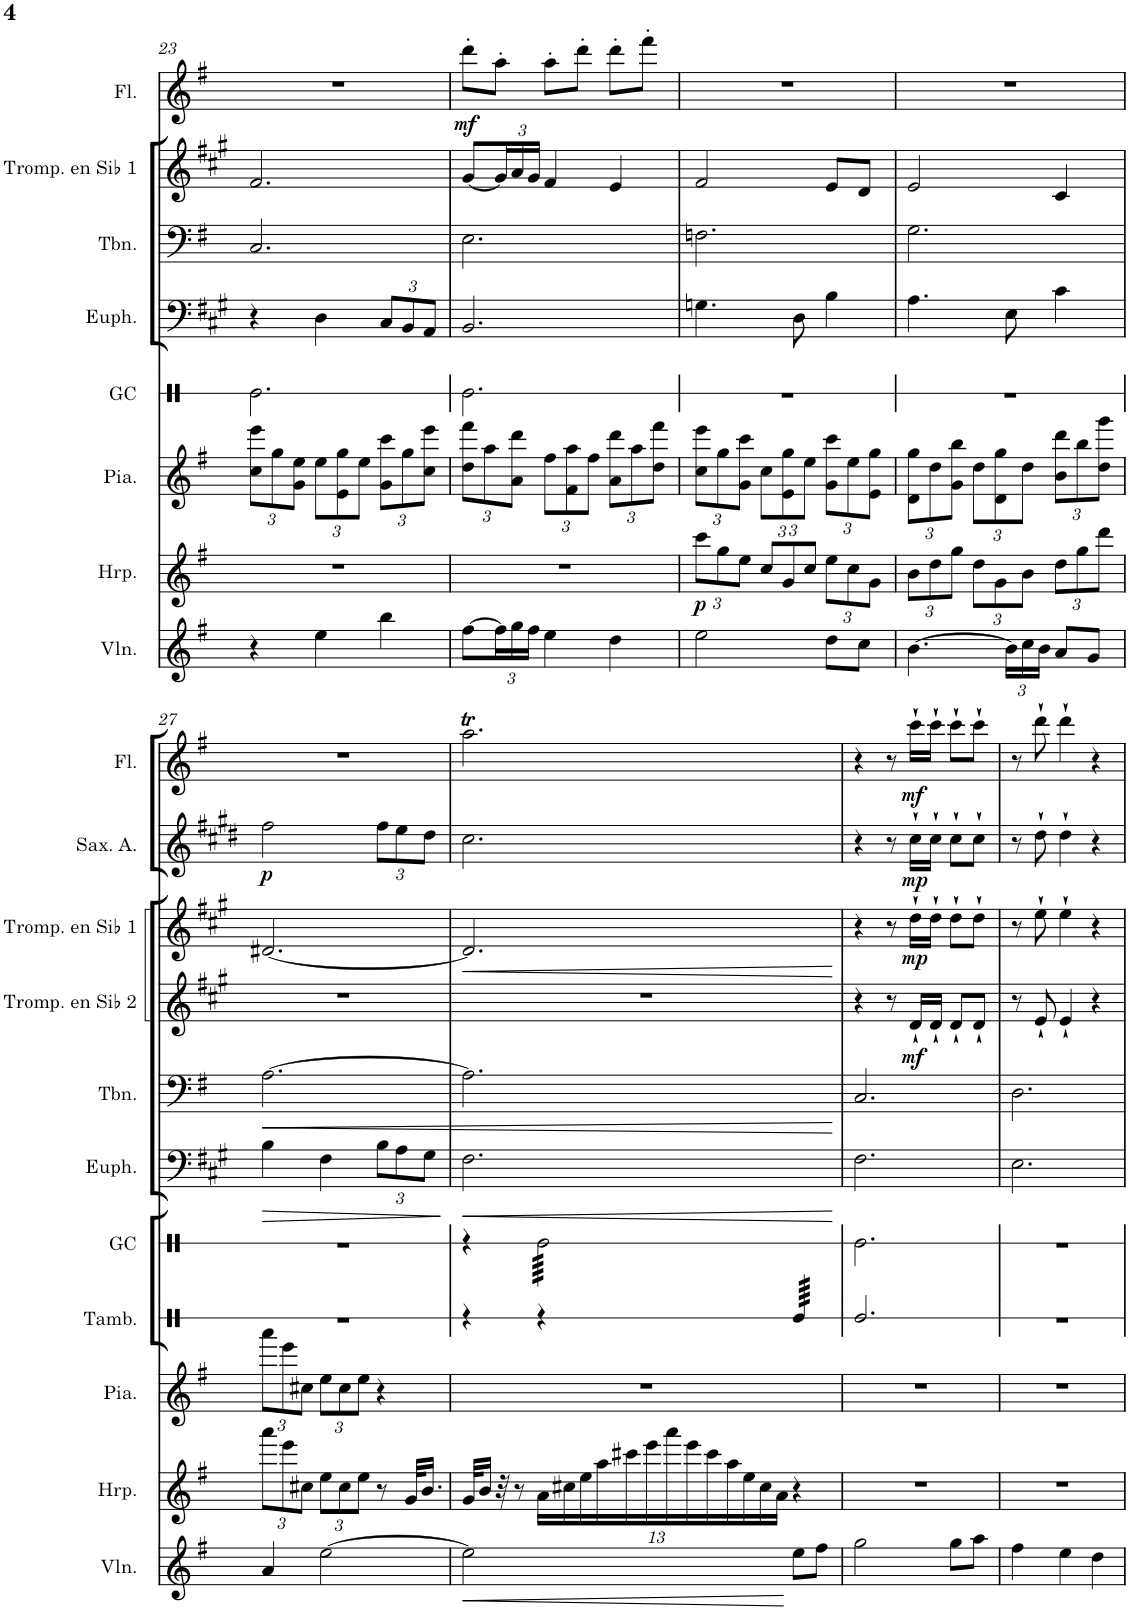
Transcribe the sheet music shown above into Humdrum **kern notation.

**kern	**dynam	**kern	**dynam	**kern	**kern	**dynam	**kern	**dynam	**kern	**dynam	**kern	**dynam	**kern	**dynam	**kern	**dynam
*part9	*part9	*part8	*part8	*part7	*part6	*part6	*part5	*part5	*part4	*part4	*part3	*part3	*part2	*part2	*part1	*part1
*staff9	*staff9	*staff8	*staff8	*staff7	*staff6	*staff6	*staff5	*staff5	*staff4	*staff4	*staff3	*staff3	*staff2	*staff2	*staff1	*staff1
*I"Violon	*	*I"Harpe	*	*I"Piano	*I"Euphonium	*	*I"Trombone	*	*I"Trompette en Sib 2	*	*I"Trompette en Sib 1	*	*I"Saxophone Alto	*	*I"Flûte	*
*I'Vln.	*	*I'Hrp.	*	*I'Pia.	*I'Euph.	*	*I'Tbn.	*	*I'Tromp. en Sib 2	*	*I'Tromp. en Sib 1	*	*I'Sax. A.	*	*I'Fl.	*
!!LO:PB:g=z
*clefG2	*	*clefG2	*	*clefG2	*clefF4	*	*clefF4	*	*clefG2	*	*clefG2	*	*clefG2	*	*clefG2	*
*	*	*	*	*	*Trd1c2	*	*	*	*Trd1c2	*	*Trd1c2	*	*Trd5c9	*	*	*
*k[f#]	*	*k[f#]	*	*k[f#]	*k[f#c#g#]	*	*k[f#]	*	*k[f#c#g#]	*	*k[f#c#g#]	*	*k[f#c#g#d#]	*	*k[f#]	*
*M3/4	*	*M3/4	*	*M3/4	*M3/4	*	*M3/4	*	*M3/4	*	*M3/4	*	*M3/4	*	*M3/4	*
*	*	*	*	*Xbrackettup	*	*	*	*	*	*	*	*	*	*	*	*
=23	=23	=23	=23	=23	=23	=23	=23	=23	=23	=23	=23	=23	=23	=23	=23	=23
4r	.	2.r	.	12cc\ 12eee\L	4r	.	2.C/	.	2.r	.	2.f#/	.	2.r	.	2.r	.
.	.	.	.	12gg\	.	.	.	.	.	.	.	.	.	.	.	.
.	.	.	.	12g\ 12ee\J	.	.	.	.	.	.	.	.	.	.	.	.
4ee\	.	.	.	12ee\L	4D\	.	.	.	.	.	.	.	.	.	.	.
.	.	.	.	12e\ 12gg\	.	.	.	.	.	.	.	.	.	.	.	.
.	.	.	.	12ee\J	.	.	.	.	.	.	.	.	.	.	.	.
*	*	*	*	*	*Xbrackettup	*	*	*	*	*	*	*	*	*	*	*
4bb\	.	.	.	12g\ 12ccc\L	12C#/L	.	.	.	.	.	.	.	.	.	.	.
.	.	.	.	12gg\	12BB/	.	.	.	.	.	.	.	.	.	.	.
.	.	.	.	12cc\ 12eee\J	12AA/J	.	.	.	.	.	.	.	.	.	.	.
=24	=24	=24	=24	=24	=24	=24	=24	=24	=24	=24	=24	=24	=24	=24	=24	=24
!	!	!	!	!	!	!	!	!	!	!	!	!	!	!	!	!LO:DY:b
[8ff#\L	.	2.r	.	12dd\ 12fff#\L	2.BB/	.	2.E\	.	2.r	.	[8g#/L	.	2.r	.	8ddd'\L	mf
.	.	.	.	12aa\	.	.	.	.	.	.	.	.	.	.	.	.
*Xbrackettup	*	*	*	*	*	*	*	*	*	*	*Xbrackettup	*	*	*	*	*
24ff#\L]	.	.	.	.	.	.	.	.	.	.	24g#/L]	.	.	.	8aa'\J	.
24gg\	.	.	.	12a\ 12ddd\J	.	.	.	.	.	.	24a/	.	.	.	.	.
24ff#\JJ	.	.	.	.	.	.	.	.	.	.	24g#/JJ	.	.	.	.	.
4ee\	.	.	.	12ff#\L	.	.	.	.	.	.	4f#/	.	.	.	8aa'\L	.
.	.	.	.	12f#\ 12aa\	.	.	.	.	.	.	.	.	.	.	.	.
.	.	.	.	.	.	.	.	.	.	.	.	.	.	.	8ddd'\J	.
.	.	.	.	12ff#\J	.	.	.	.	.	.	.	.	.	.	.	.
4dd\	.	.	.	12a\ 12ddd\L	.	.	.	.	.	.	4e/	.	.	.	8ddd'\L	.
.	.	.	.	12aa\	.	.	.	.	.	.	.	.	.	.	.	.
.	.	.	.	.	.	.	.	.	.	.	.	.	.	.	8fff#'\J	.
.	.	.	.	12dd\ 12fff#\J	.	.	.	.	.	.	.	.	.	.	.	.
=25	=25	=25	=25	=25	=25	=25	=25	=25	=25	=25	=25	=25	=25	=25	=25	=25
*	*	*Xbrackettup	*	*	*	*	*	*	*	*	*	*	*	*	*	*
!	!	!	!LO:DY:b	!	!	!	!	!	!	!	!	!	!	!	!	!
2ee\	.	12ccc\L	p	12cc\ 12eee\L	4.Gn\	.	2.Fn\	.	2.r	.	2f#/	.	2.r	.	2.r	.
.	.	12gg\	.	12gg\	.	.	.	.	.	.	.	.	.	.	.	.
.	.	12ee\J	.	12g\ 12ccc\J	.	.	.	.	.	.	.	.	.	.	.	.
.	.	12cc/L	.	12cc\L	.	.	.	.	.	.	.	.	.	.	.	.
.	.	12g/	.	12e\ 12gg\	.	.	.	.	.	.	.	.	.	.	.	.
.	.	.	.	.	8D\	.	.	.	.	.	.	.	.	.	.	.
.	.	12cc/J	.	12ee\J	.	.	.	.	.	.	.	.	.	.	.	.
8dd\L	.	12ee\L	.	12g\ 12ccc\L	4B\	.	.	.	.	.	8e/L	.	.	.	.	.
.	.	12cc\	.	12ee\	.	.	.	.	.	.	.	.	.	.	.	.
8cc\J	.	.	.	.	.	.	.	.	.	.	8d/J	.	.	.	.	.
.	.	12g\J	.	12e\ 12gg\J	.	.	.	.	.	.	.	.	.	.	.	.
=26	=26	=26	=26	=26	=26	=26	=26	=26	=26	=26	=26	=26	=26	=26	=26	=26
[4.b\	.	12b\L	.	12d\ 12gg\L	4.A\	.	2.G\	.	2.r	.	2e/	.	2.r	.	2.r	.
.	.	12dd\	.	12dd\	.	.	.	.	.	.	.	.	.	.	.	.
.	.	12gg\J	.	12g\ 12bb\J	.	.	.	.	.	.	.	.	.	.	.	.
.	.	12dd\L	.	12dd\L	.	.	.	.	.	.	.	.	.	.	.	.
.	.	12g\	.	12d\ 12gg\	.	.	.	.	.	.	.	.	.	.	.	.
24b\LL]	.	.	.	.	8E\	.	.	.	.	.	.	.	.	.	.	.
24cc\	.	12b\J	.	12dd\J	.	.	.	.	.	.	.	.	.	.	.	.
24b\JJ	.	.	.	.	.	.	.	.	.	.	.	.	.	.	.	.
8a/L	.	12dd\L	.	12b\ 12ddd\L	4c#\	.	.	.	.	.	4c#/	.	.	.	.	.
.	.	12gg\	.	12bb\	.	.	.	.	.	.	.	.	.	.	.	.
8g/J	.	.	.	.	.	.	.	.	.	.	.	.	.	.	.	.
.	.	12ddd\J	.	12dd\ 12ggg\J	.	.	.	.	.	.	.	.	.	.	.	.
!!LO:LB:g=z
=27	=27	=27	=27	=27	=27	=27	=27	=27	=27	=27	=27	=27	=27	=27	=27	=27
!	!	!	!	!	!	!LO:HP:b	!	!LO:HP:b	!	!	!	!	!	!LO:DY:b	!	!
4a/	.	12aaa\L	.	12aaa\L	4B\	>	[2.A\	<	2.r	.	[2.d#X/	.	2ff#\	p	2.r	.
.	.	12eee\	.	12eee\	.	.	.	.	.	.	.	.	.	.	.	.
.	.	12cc#X\J	.	12cc#X\J	.	.	.	.	.	.	.	.	.	.	.	.
[2ee\	.	12ee\L	.	12ee\L	4F#\	.	.	.	.	.	.	.	.	.	.	.
.	.	12cc#\	.	12cc#\	.	.	.	.	.	.	.	.	.	.	.	.
.	.	12ee\J	.	12ee\J	.	.	.	.	.	.	.	.	.	.	.	.
*	*	*	*	*	*	*	*	*	*	*	*	*	*Xbrackettup	*	*	*
.	.	8r	.	4r	12B\L	.	.	.	.	.	.	.	12ff#\L	.	.	.
.	.	.	.	.	12A\	.	.	.	.	.	.	.	12ee\	.	.	.
.	.	32g/KLL	.	.	.	.	.	.	.	.	.	.	.	.	.	.
.	.	16.b/JJ	.	.	.	.	.	.	.	.	.	.	.	.	.	.
.	.	.	.	.	12G#\J	.	.	.	.	.	.	.	12dd#\J	.	.	.
.	.	.	.	.	.	]	.	.	.	.	.	.	.	.	.	.
=28	=28	=28	=28	=28	=28	=28	=28	=28	=28	=28	=28	=28	=28	=28	=28	=28
!	!LO:HP:b	!	!	!	!	!LO:HP:b	!	!	!	!	!	!LO:HP:b	!	!	!	!
2ee\]	<	32g/KLL	.	2.r	2.F#\	<	2.A\]	.	2.r	.	2.d#/]	<	2.cc#\	.	2.aaT\	.
.	.	16b/JJ	.	.	.	.	.	.	.	.	.	.	.	.	.	.
.	.	32r	.	.	.	.	.	.	.	.	.	.	.	.	.	.
.	.	8r	.	.	.	.	.	.	.	.	.	.	.	.	.	.
.	.	52a\LL	.	.	.	.	.	.	.	.	.	.	.	.	.	.
.	.	52cc#X\	.	.	.	.	.	.	.	.	.	.	.	.	.	.
.	.	52ee\	.	.	.	.	.	.	.	.	.	.	.	.	.	.
.	.	52aa\	.	.	.	.	.	.	.	.	.	.	.	.	.	.
.	.	52ccc#X\	.	.	.	.	.	.	.	.	.	.	.	.	.	.
.	.	52eee\	.	.	.	.	.	.	.	.	.	.	.	.	.	.
.	.	52aaa\	.	.	.	.	.	.	.	.	.	.	.	.	.	.
.	.	52eee\	.	.	.	.	.	.	.	.	.	.	.	.	.	.
.	.	52ccc#\	.	.	.	.	.	.	.	.	.	.	.	.	.	.
.	.	52aa\	.	.	.	.	.	.	.	.	.	.	.	.	.	.
.	.	52ee\	.	.	.	.	.	.	.	.	.	.	.	.	.	.
.	.	52cc#\	.	.	.	.	.	.	.	.	.	.	.	.	.	.
.	.	52a\JJ	.	.	.	.	.	.	.	.	.	.	.	.	.	.
8ee\L	[	4r	.	.	.	.	.	.	.	.	.	.	.	.	.	.
8ff#\J	.	.	.	.	.	.	.	.	.	.	.	.	.	.	.	.
.	.	.	.	.	.	[	.	[	.	.	.	[	.	.	.	.
=29	=29	=29	=29	=29	=29	=29	=29	=29	=29	=29	=29	=29	=29	=29	=29	=29
2gg\	.	2.r	.	2.r	2.F#\	.	2.C/	.	4r	.	4r	.	4r	.	4r	.
.	.	.	.	.	.	.	.	.	8r	.	8r	.	8r	.	8r	.
!	!	!	!	!	!	!	!	!	!	!LO:DY:b	!	!LO:DY:b	!	!LO:DY:b	!	!LO:DY:b
.	.	.	.	.	.	.	.	.	16d`/LL	mf	16dd`\LL	mp	16cc#`\LL	mp	16ccc`\LL	mf
.	.	.	.	.	.	.	.	.	16d`/JJ	.	16dd`\JJ	.	16cc#`\JJ	.	16ccc`\JJ	.
8gg\L	.	.	.	.	.	.	.	.	8d`/L	.	8dd`\L	.	8cc#`\L	.	8ccc`\L	.
8aa\J	.	.	.	.	.	.	.	.	8d`/J	.	8dd`\J	.	8cc#`\J	.	8ccc`\J	.
=30	=30	=30	=30	=30	=30	=30	=30	=30	=30	=30	=30	=30	=30	=30	=30	=30
4ff#\	.	2.r	.	2.r	2.E\	.	2.D\	.	8r	.	8r	.	8r	.	8r	.
.	.	.	.	.	.	.	.	.	8e`/	.	8ee`\	.	8dd#`\	.	8ddd`\	.
4ee\	.	.	.	.	.	.	.	.	4e`/	.	4ee`\	.	4dd#`\	.	4ddd`\	.
4dd\	.	.	.	.	.	.	.	.	4r	.	4r	.	4r	.	4r	.
=	=	=	=	=	=	=	=	=	=	=	=	=	=	=	=	=
*-	*-	*-	*-	*-	*-	*-	*-	*-	*-	*-	*-	*-	*-	*-	*-	*-
